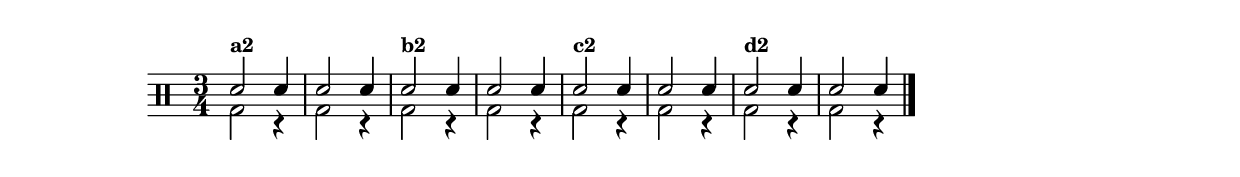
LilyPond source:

%-*- coding: utf-8 -*-

\version "2.14.2"

%\header {title = "variacoes sobre bambalalao - variacao 2"}

\drums {

\override Staff.TimeSignature #'style = #'()
\time 3/4 

\context DrumVoice = "1" { }
\context DrumVoice = "2" {  }

<<
{sn2^\markup {\small \bold {"a2"}} 
sn4 sn2 
sn4 sn2^\markup {\small \bold {"b2"}}
sn4 sn2 
sn4 sn2^\markup {\small \bold {"c2"}}
sn4 sn2 
sn4 sn2^\markup {\small \bold {"d2"}}
sn4 sn2 sn4 
}
\\{ bd2 r4
bd2 r4
bd2 r4
bd2 r4
bd2 r4
bd2 r4
bd2 r4
bd2 r4

  }
>>


\bar "|."

}

